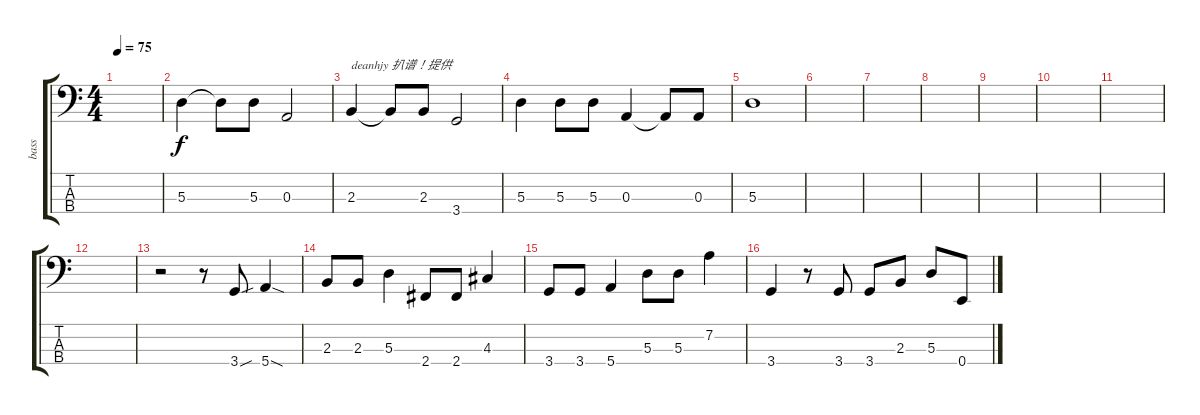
\track ("bass" "bass") {instrument electricbassfinger}
\staff {score tabs}
\tuning (G2 D2 A1 E1) {hide}
\ts (4 4)
\tempo 75
\clef f4
\ks c
|
5.3.4 5.3{t}.8 5.3.8 0.3.2 |
2.3.4{txt "deanhjy 扒谱！提供"} 2.3{t}.8 2.3.8 3.4.2 |
5.3.4 5.3.8 5.3.8 0.3.4 0.3{t}.8 0.3.8 |
5.3.1 |
|
|
|
|
|
|
|
r.2 r.8 3.4{sou}.8 5.4{sod}.4 |
2.3.8 2.3.8 5.3.4 2.4.8 2.4.8 4.3.4 |
3.4.8 3.4.8 5.4.4 5.3.8 5.3.8 7.2.4 |
3.4.4 r.8 3.4.8 3.4.8 2.3.8 5.3.8 0.4.8
